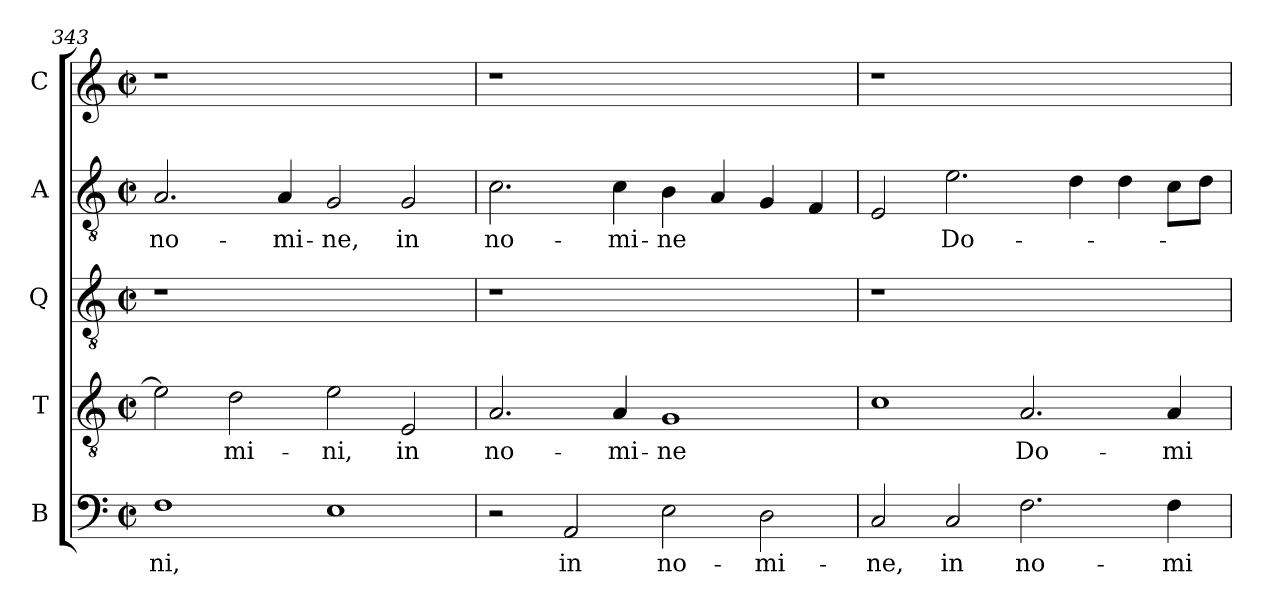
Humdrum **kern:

**kern	**text	**kern	**text	**kern	**kern	**text	**kern
*part5	*part5	*part4	*part4	*part3	*part2	*part2	*part1
*staff5	*staff5	*staff4	*staff4	*staff3	*staff2	*staff2	*staff1
*I"B	*	*I"T	*	*I"Q	*I"A	*	*I"C
*I'B	*	*I'T	*	*I'Q	*I'A	*	*I'C
*clefF4	*	*clefGv2	*	*clefGv2	*clefGv2	*	*clefG2
*M2/2	*	*M2/2	*	*M2/2	*M2/2	*	*M2/2
*met(c|)	*	*met(c|)	*	*met(c|)	*met(c|)	*	*met(c|)
=343	=343	=343	=343	=343	=343	=343	=343
!	!LO:LY:b:cj	!	!	!	!	!LO:LY:b:cj	!
1F	-ni,	2e\]	.	1r	2.A/	no-	1r
!	!	!	!LO:LY:b:cj	!	!	!	!
.	.	2d\	-mi-	.	.	.	.
!	!	!	!	!	!	!LO:LY:b:cj	!
.	.	.	.	.	4A/	-mi-	.
!	!	!	!LO:LY:b:cj	!	!	!LO:LY:b:cj	!
1E	.	2e\	-ni,	1ryy	2G/	-ne,	1ryy
!	!	!	!LO:LY:b:cj	!	!	!LO:LY:b:cj	!
.	.	2E/	in	.	2G/	in	.
=344	=344	=344	=344	=344	=344	=344	=344
!	!	!	!LO:LY:b:cj	!	!	!LO:LY:b:cj	!
2r	.	2.A/	no-	1r	2.c\	no-	1r
!	!LO:LY:b:cj	!	!	!	!	!	!
2AA/	in	.	.	.	.	.	.
!	!	!	!LO:LY:b:cj	!	!	!LO:LY:b:cj	!
.	.	4A/	-mi-	.	4c\	-mi-	.
!	!LO:LY:b:cj	!	!LO:LY:b:cj	!	!	!LO:LY:b:cj	!
2E\	no-	1G	-ne	1ryy	4B\	-ne	1ryy
.	.	.	.	.	4A/	.	.
!	!LO:LY:b:cj	!	!	!	!	!	!
2D\	-mi-	.	.	.	4G/	.	.
.	.	.	.	.	4F/	.	.
!!LO:LB:g=z
=345	=345	=345	=345	=345	=345	=345	=345
!	!LO:LY:b:cj	!	!	!	!	!	!
2C/	-ne,	1c	.	1r	2E/	.	1r
!	!LO:LY:b:cj	!	!	!	!	!LO:LY:b:cj	!
2C/	in	.	.	.	2.e\	Do-	.
!	!LO:LY:b:cj	!	!LO:LY:b:cj	!	!	!	!
2.F\	no-	2.A/	Do-	1ryy	.	.	1ryy
.	.	.	.	.	4d\	.	.
.	.	.	.	.	4d\	.	.
!	!LO:LY:b:cj	!	!LO:LY:b:cj	!	!	!	!
4F\	-mi-	4A/	-mi-	.	8c\L	.	.
.	.	.	.	.	8d\J	.	.
=	=	=	=	=	=	=	=
*-	*-	*-	*-	*-	*-	*-	*-
